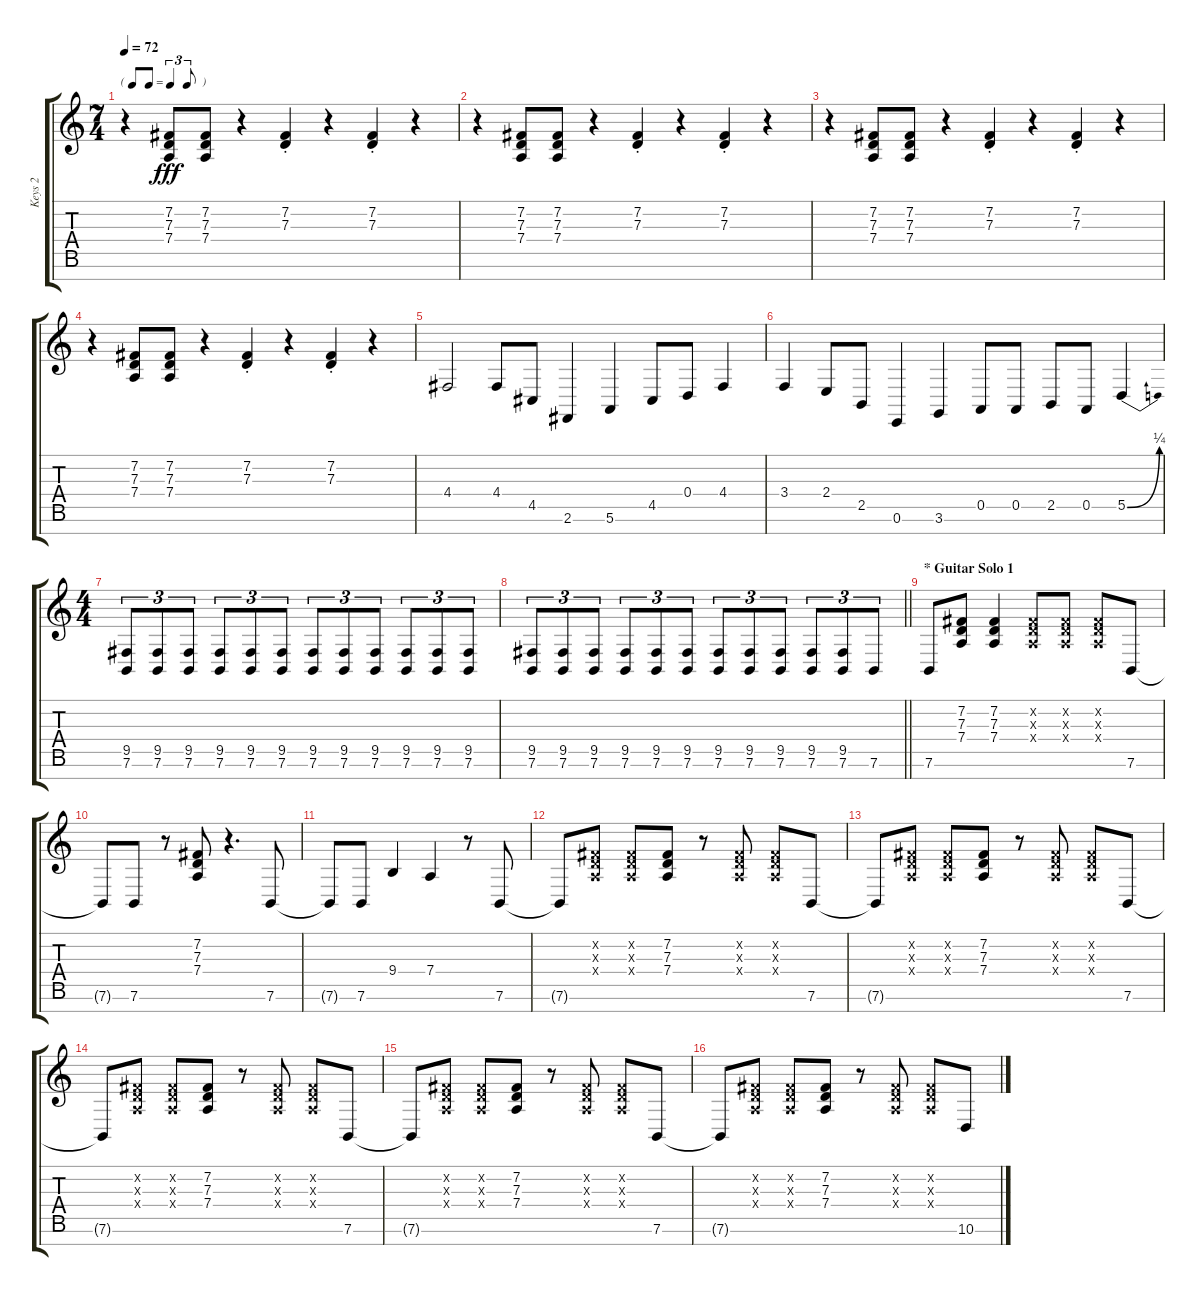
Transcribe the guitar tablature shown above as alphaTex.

\track ("Keys 2" "Keys 2") {instrument electricgrandpiano}
\staff {score tabs}
\tuning (E4 B3 G3 D3 A2 E2 B1) {hide}
\ts (7 4)
\tf triplet8th
\tempo 72
\clef g2
\ks c
r.4{dy fff} (7.2 7.3 7.4).8 (7.2 7.3 7.4).8 r.4 (7.2{st} 7.3{st}).4 r.4 (7.2{st} 7.3{st}).4 r.4 |
r.4 (7.2 7.3 7.4).8 (7.2 7.3 7.4).8 r.4 (7.2{st} 7.3{st}).4 r.4 (7.2{st} 7.3{st}).4 r.4 |
r.4 (7.2 7.3 7.4).8 (7.2 7.3 7.4).8 r.4 (7.2{st} 7.3{st}).4 r.4 (7.2{st} 7.3{st}).4 r.4 |
r.4 (7.2 7.3 7.4).8 (7.2 7.3 7.4).8 r.4 (7.2{st} 7.3{st}).4 r.4 (7.2{st} 7.3{st}).4 r.4 |
4.4.2 4.4.8 4.5.8 2.6.4 5.6.4 4.5.8 0.4.8 4.4.4 |
3.4.4 2.4.8 2.5.8 0.6.4 3.6.4 0.5.8 0.5.8 2.5.8 0.5.8 5.5{be (bend 0 0 60 1)}.4 |
\ts (4 4)
(9.5 7.6).8{tu (3 2)} (9.5 7.6).8{tu (3 2)} (9.5 7.6).8{tu (3 2)} (9.5 7.6).8{tu (3 2)} (9.5 7.6).8{tu (3 2)} (9.5 7.6).8{tu (3 2)} (9.5 7.6).8{tu (3 2)} (9.5 7.6).8{tu (3 2)} (9.5 7.6).8{tu (3 2)} (9.5 7.6).8{tu (3 2)} (9.5 7.6).8{tu (3 2)} (9.5 7.6).8{tu (3 2)} |
\barLineRight lightlight
(9.5 7.6).8{tu (3 2)} (9.5 7.6).8{tu (3 2)} (9.5 7.6).8{tu (3 2)} (9.5 7.6).8{tu (3 2)} (9.5 7.6).8{tu (3 2)} (9.5 7.6).8{tu (3 2)} (9.5 7.6).8{tu (3 2)} (9.5 7.6).8{tu (3 2)} (9.5 7.6).8{tu (3 2)} (9.5 7.6).8{tu (3 2)} (9.5 7.6).8{tu (3 2)} 7.6.8{tu (3 2)} |
\section ("" "* Guitar Solo 1")
7.6.8 (7.2 7.3 7.4).8 (7.2 7.3 7.4).4 (7.2{x} 7.3{x} 7.4{x}).8 (7.2{x} 7.3{x} 7.4{x}).8 (7.2{x} 7.3{x} 7.4{x}).8 7.6.8 |
7.6{t}.8 7.6.8 r.8 (7.2 7.3 7.4).8 r.4{d} 7.6.8 |
7.6{t}.8 7.6.8 9.4.4 7.4.4 r.8 7.6.8 |
7.6{t}.8 (7.2{x} 7.3{x} 7.4{x}).8 (7.2{x} 7.3{x} 7.4{x}).8 (7.2 7.3 7.4).8 r.8 (7.2{x} 7.3{x} 7.4{x}).8 (7.2{x} 7.3{x} 7.4{x}).8 7.6.8 |
7.6{t}.8 (7.2{x} 7.3{x} 7.4{x}).8 (7.2{x} 7.3{x} 7.4{x}).8 (7.2 7.3 7.4).8 r.8 (7.2{x} 7.3{x} 7.4{x}).8 (7.2{x} 7.3{x} 7.4{x}).8 7.6.8 |
7.6{t}.8 (7.2{x} 7.3{x} 7.4{x}).8 (7.2{x} 7.3{x} 7.4{x}).8 (7.2 7.3 7.4).8 r.8 (7.2{x} 7.3{x} 7.4{x}).8 (7.2{x} 7.3{x} 7.4{x}).8 7.6.8 |
7.6{t}.8 (7.2{x} 7.3{x} 7.4{x}).8 (7.2{x} 7.3{x} 7.4{x}).8 (7.2 7.3 7.4).8 r.8 (7.2{x} 7.3{x} 7.4{x}).8 (7.2{x} 7.3{x} 7.4{x}).8 7.6.8 |
7.6{t}.8 (7.2{x} 7.3{x} 7.4{x}).8 (7.2{x} 7.3{x} 7.4{x}).8 (7.2 7.3 7.4).8 r.8 (7.2{x} 7.3{x} 7.4{x}).8 (7.2{x} 7.3{x} 7.4{x}).8 10.6.8
